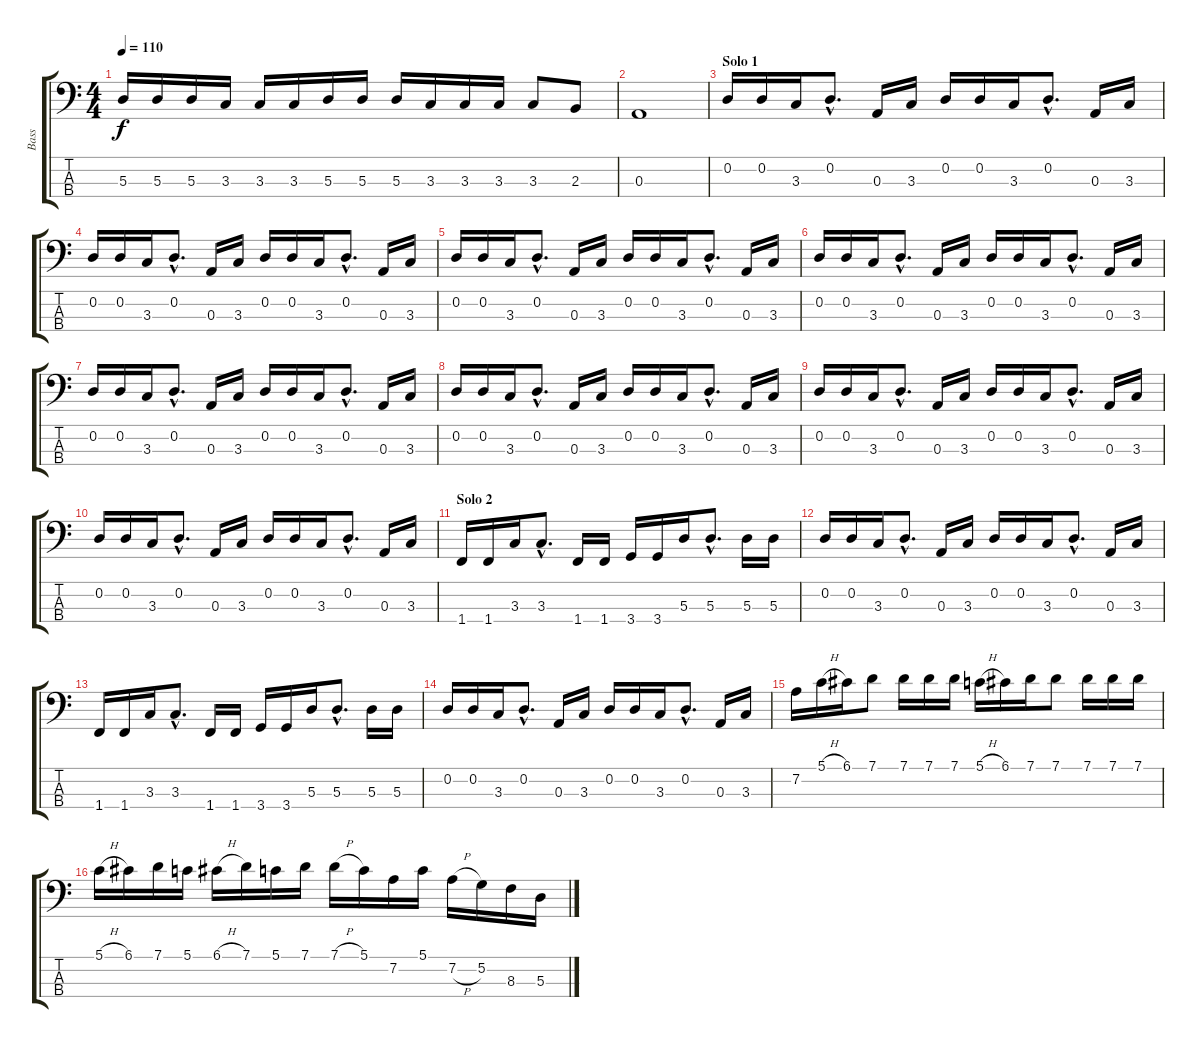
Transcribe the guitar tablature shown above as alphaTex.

\track ("Bass" "Bass") {instrument electricbassfinger}
\staff {score tabs}
\tuning (G2 D2 A1 E1) {hide}
\ts (4 4)
\tempo 110
\clef f4
\ks c
5.3.16{dy f} 5.3.16 5.3.16 3.3.16 3.3.16 3.3.16 5.3.16 5.3.16 5.3.16 3.3.16 3.3.16 3.3.16 3.3.8 2.3.8 |
0.3.1 |
\section ("" "Solo 1")
0.2.16 0.2.16 3.3.16 0.2{hac}.8{d} 0.3.16 3.3.16 0.2.16 0.2.16 3.3.16 0.2{hac}.8{d} 0.3.16 3.3.16 |
0.2.16 0.2.16 3.3.16 0.2{hac}.8{d} 0.3.16 3.3.16 0.2.16 0.2.16 3.3.16 0.2{hac}.8{d} 0.3.16 3.3.16 |
0.2.16 0.2.16 3.3.16 0.2{hac}.8{d} 0.3.16 3.3.16 0.2.16 0.2.16 3.3.16 0.2{hac}.8{d} 0.3.16 3.3.16 |
0.2.16 0.2.16 3.3.16 0.2{hac}.8{d} 0.3.16 3.3.16 0.2.16 0.2.16 3.3.16 0.2{hac}.8{d} 0.3.16 3.3.16 |
0.2.16 0.2.16 3.3.16 0.2{hac}.8{d} 0.3.16 3.3.16 0.2.16 0.2.16 3.3.16 0.2{hac}.8{d} 0.3.16 3.3.16 |
0.2.16 0.2.16 3.3.16 0.2{hac}.8{d} 0.3.16 3.3.16 0.2.16 0.2.16 3.3.16 0.2{hac}.8{d} 0.3.16 3.3.16 |
0.2.16 0.2.16 3.3.16 0.2{hac}.8{d} 0.3.16 3.3.16 0.2.16 0.2.16 3.3.16 0.2{hac}.8{d} 0.3.16 3.3.16 |
0.2.16 0.2.16 3.3.16 0.2{hac}.8{d} 0.3.16 3.3.16 0.2.16 0.2.16 3.3.16 0.2{hac}.8{d} 0.3.16 3.3.16 |
\section ("" "Solo 2")
1.4.16 1.4.16 3.3.16 3.3{hac}.8{d} 1.4.16 1.4.16 3.4.16 3.4.16 5.3.16 5.3{hac}.8{d} 5.3.16 5.3.16 |
0.2.16 0.2.16 3.3.16 0.2{hac}.8{d} 0.3.16 3.3.16 0.2.16 0.2.16 3.3.16 0.2{hac}.8{d} 0.3.16 3.3.16 |
1.4.16 1.4.16 3.3.16 3.3{hac}.8{d} 1.4.16 1.4.16 3.4.16 3.4.16 5.3.16 5.3{hac}.8{d} 5.3.16 5.3.16 |
0.2.16 0.2.16 3.3.16 0.2{hac}.8{d} 0.3.16 3.3.16 0.2.16 0.2.16 3.3.16 0.2{hac}.8{d} 0.3.16 3.3.16 |
7.2.16 5.1{h}.16 6.1.16 7.1.8 7.1.16 7.1.16 7.1.16 5.1{h}.16 6.1.16 7.1.16 7.1.8 7.1.16 7.1.16 7.1.16 |
5.1{h}.16 6.1.16 7.1.16 5.1.16 6.1{h}.16 7.1.16 5.1.16 7.1.16 7.1{h}.16 5.1.16 7.2.16 5.1.16 7.2{h}.16 5.2.16 8.3.16 5.3.16
